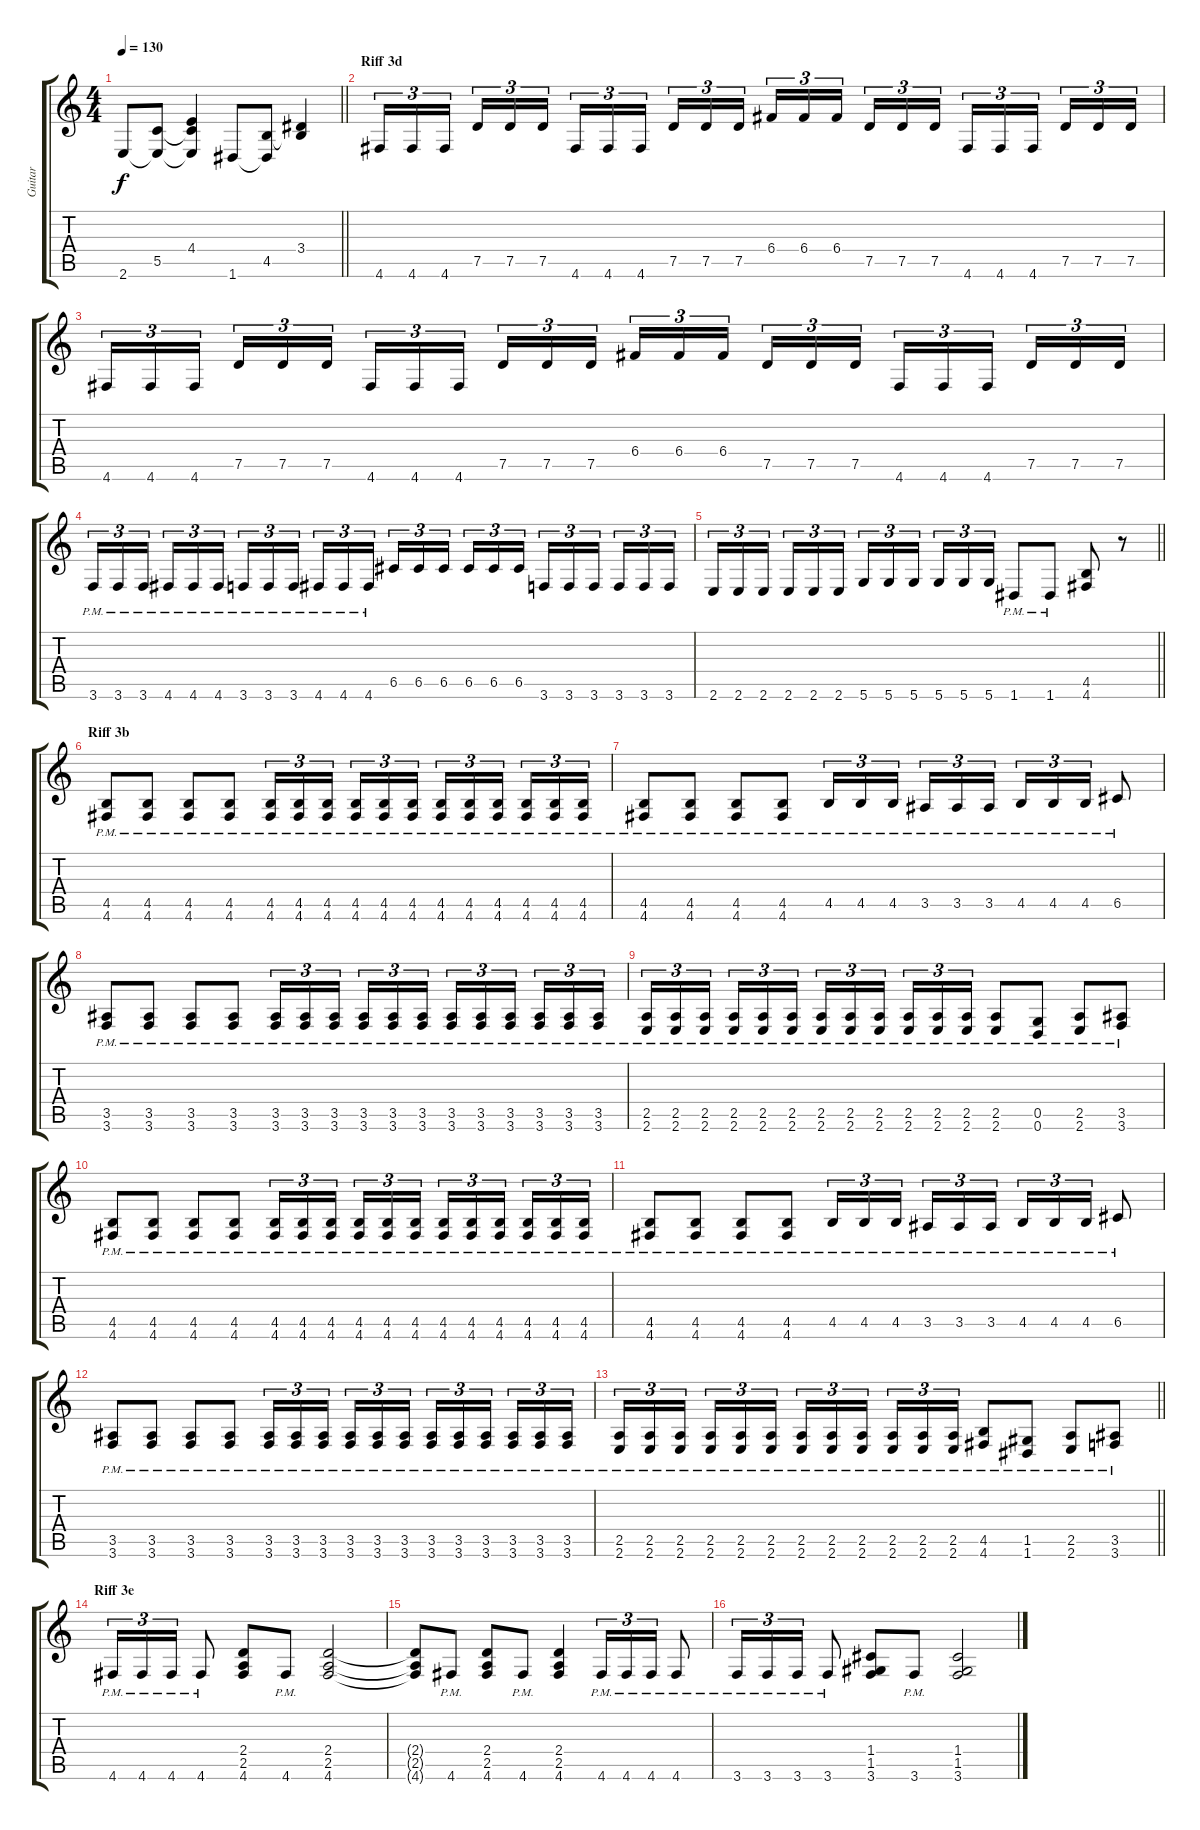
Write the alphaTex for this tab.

\track ("Guitar" "Guitar") {instrument distortionguitar}
\staff {score tabs}
\tuning (D4 A3 F3 C3 G2 D2) {hide}
\ts (4 4)
\tempo 130
\clef g2
\barLineRight lightlight
\ks c
2.6.8{dy f} (5.5 2.6{t}).8 (4.4 5.5{t} 2.6{t}).4 1.6.8 (4.5 1.6{t}).8 (3.4 4.5{t}).4 |
\section ("" "Riff 3d")
4.6.16{tu (3 2)} 4.6.16{tu (3 2)} 4.6.16{tu (3 2) beam splitsecondary} 7.5.16{tu (3 2)} 7.5.16{tu (3 2)} 7.5.16{tu (3 2)} 4.6.16{tu (3 2)} 4.6.16{tu (3 2)} 4.6.16{tu (3 2) beam splitsecondary} 7.5.16{tu (3 2)} 7.5.16{tu (3 2)} 7.5.16{tu (3 2)} 6.4.16{tu (3 2)} 6.4.16{tu (3 2)} 6.4.16{tu (3 2) beam splitsecondary} 7.5.16{tu (3 2)} 7.5.16{tu (3 2)} 7.5.16{tu (3 2)} 4.6.16{tu (3 2)} 4.6.16{tu (3 2)} 4.6.16{tu (3 2) beam splitsecondary} 7.5.16{tu (3 2)} 7.5.16{tu (3 2)} 7.5.16{tu (3 2)} |
4.6.16{tu (3 2)} 4.6.16{tu (3 2)} 4.6.16{tu (3 2) beam splitsecondary} 7.5.16{tu (3 2)} 7.5.16{tu (3 2)} 7.5.16{tu (3 2)} 4.6.16{tu (3 2)} 4.6.16{tu (3 2)} 4.6.16{tu (3 2) beam splitsecondary} 7.5.16{tu (3 2)} 7.5.16{tu (3 2)} 7.5.16{tu (3 2)} 6.4.16{tu (3 2)} 6.4.16{tu (3 2)} 6.4.16{tu (3 2) beam splitsecondary} 7.5.16{tu (3 2)} 7.5.16{tu (3 2)} 7.5.16{tu (3 2)} 4.6.16{tu (3 2)} 4.6.16{tu (3 2)} 4.6.16{tu (3 2) beam splitsecondary} 7.5.16{tu (3 2)} 7.5.16{tu (3 2)} 7.5.16{tu (3 2)} |
3.6{pm}.16{tu (3 2)} 3.6{pm}.16{tu (3 2)} 3.6{pm}.16{tu (3 2) beam splitsecondary} 4.6{pm}.16{tu (3 2)} 4.6{pm}.16{tu (3 2)} 4.6{pm}.16{tu (3 2)} 3.6{pm}.16{tu (3 2)} 3.6{pm}.16{tu (3 2)} 3.6{pm}.16{tu (3 2) beam splitsecondary} 4.6{pm}.16{tu (3 2)} 4.6{pm}.16{tu (3 2)} 4.6{pm}.16{tu (3 2)} 6.5.16{tu (3 2)} 6.5.16{tu (3 2)} 6.5.16{tu (3 2) beam splitsecondary} 6.5.16{tu (3 2)} 6.5.16{tu (3 2)} 6.5.16{tu (3 2)} 3.6.16{tu (3 2)} 3.6.16{tu (3 2)} 3.6.16{tu (3 2) beam splitsecondary} 3.6.16{tu (3 2)} 3.6.16{tu (3 2)} 3.6.16{tu (3 2)} |
\barLineRight lightlight
2.6.16{tu (3 2)} 2.6.16{tu (3 2)} 2.6.16{tu (3 2) beam splitsecondary} 2.6.16{tu (3 2)} 2.6.16{tu (3 2)} 2.6.16{tu (3 2)} 5.6.16{tu (3 2)} 5.6.16{tu (3 2)} 5.6.16{tu (3 2) beam splitsecondary} 5.6.16{tu (3 2)} 5.6.16{tu (3 2)} 5.6.16{tu (3 2)} 1.6{pm}.8 1.6{pm}.8 (4.5 4.6).8 r.8 |
\section ("" "Riff 3b")
(4.5{pm} 4.6{pm}).8 (4.5{pm} 4.6{pm}).8 (4.5{pm} 4.6{pm}).8 (4.5{pm} 4.6{pm}).8 (4.5{pm} 4.6{pm}).16{tu (3 2)} (4.5{pm} 4.6{pm}).16{tu (3 2)} (4.5{pm} 4.6{pm}).16{tu (3 2) beam splitsecondary} (4.5{pm} 4.6{pm}).16{tu (3 2)} (4.5{pm} 4.6{pm}).16{tu (3 2)} (4.5{pm} 4.6{pm}).16{tu (3 2)} (4.5{pm} 4.6{pm}).16{tu (3 2)} (4.5{pm} 4.6{pm}).16{tu (3 2)} (4.5{pm} 4.6{pm}).16{tu (3 2) beam splitsecondary} (4.5{pm} 4.6{pm}).16{tu (3 2)} (4.5{pm} 4.6{pm}).16{tu (3 2)} (4.5{pm} 4.6{pm}).16{tu (3 2)} |
(4.5{pm} 4.6{pm}).8 (4.5{pm} 4.6{pm}).8 (4.5{pm} 4.6{pm}).8 (4.5{pm} 4.6{pm}).8 4.5{pm}.16{tu (3 2)} 4.5{pm}.16{tu (3 2)} 4.5{pm}.16{tu (3 2) beam splitsecondary} 3.5{pm}.16{tu (3 2)} 3.5{pm}.16{tu (3 2)} 3.5{pm}.16{tu (3 2)} 4.5{pm}.16{tu (3 2)} 4.5{pm}.16{tu (3 2)} 4.5{pm}.16{tu (3 2)} 6.5{pm}.8 |
(3.5{pm} 3.6{pm}).8 (3.5{pm} 3.6{pm}).8 (3.5{pm} 3.6{pm}).8 (3.5{pm} 3.6{pm}).8 (3.5{pm} 3.6{pm}).16{tu (3 2)} (3.5{pm} 3.6{pm}).16{tu (3 2)} (3.5{pm} 3.6{pm}).16{tu (3 2) beam splitsecondary} (3.5{pm} 3.6{pm}).16{tu (3 2)} (3.5{pm} 3.6{pm}).16{tu (3 2)} (3.5{pm} 3.6{pm}).16{tu (3 2)} (3.5{pm} 3.6{pm}).16{tu (3 2)} (3.5{pm} 3.6{pm}).16{tu (3 2)} (3.5{pm} 3.6{pm}).16{tu (3 2) beam splitsecondary} (3.5{pm} 3.6{pm}).16{tu (3 2)} (3.5{pm} 3.6{pm}).16{tu (3 2)} (3.5{pm} 3.6{pm}).16{tu (3 2)} |
(2.5{pm} 2.6{pm}).16{tu (3 2)} (2.5{pm} 2.6{pm}).16{tu (3 2)} (2.5{pm} 2.6{pm}).16{tu (3 2) beam splitsecondary} (2.5{pm} 2.6{pm}).16{tu (3 2)} (2.5{pm} 2.6{pm}).16{tu (3 2)} (2.5{pm} 2.6{pm}).16{tu (3 2)} (2.5{pm} 2.6{pm}).16{tu (3 2)} (2.5{pm} 2.6{pm}).16{tu (3 2)} (2.5{pm} 2.6{pm}).16{tu (3 2) beam splitsecondary} (2.5{pm} 2.6{pm}).16{tu (3 2)} (2.5{pm} 2.6{pm}).16{tu (3 2)} (2.5{pm} 2.6{pm}).16{tu (3 2)} (2.5{pm} 2.6{pm}).8 (0.5{pm} 0.6{pm}).8 (2.5{pm} 2.6{pm}).8 (3.5{pm} 3.6{pm}).8 |
(4.5{pm} 4.6{pm}).8 (4.5{pm} 4.6{pm}).8 (4.5{pm} 4.6{pm}).8 (4.5{pm} 4.6{pm}).8 (4.5{pm} 4.6{pm}).16{tu (3 2)} (4.5{pm} 4.6{pm}).16{tu (3 2)} (4.5{pm} 4.6{pm}).16{tu (3 2) beam splitsecondary} (4.5{pm} 4.6{pm}).16{tu (3 2)} (4.5{pm} 4.6{pm}).16{tu (3 2)} (4.5{pm} 4.6{pm}).16{tu (3 2)} (4.5{pm} 4.6{pm}).16{tu (3 2)} (4.5{pm} 4.6{pm}).16{tu (3 2)} (4.5{pm} 4.6{pm}).16{tu (3 2) beam splitsecondary} (4.5{pm} 4.6{pm}).16{tu (3 2)} (4.5{pm} 4.6{pm}).16{tu (3 2)} (4.5{pm} 4.6{pm}).16{tu (3 2)} |
(4.5{pm} 4.6{pm}).8 (4.5{pm} 4.6{pm}).8 (4.5{pm} 4.6{pm}).8 (4.5{pm} 4.6{pm}).8 4.5{pm}.16{tu (3 2)} 4.5{pm}.16{tu (3 2)} 4.5{pm}.16{tu (3 2) beam splitsecondary} 3.5{pm}.16{tu (3 2)} 3.5{pm}.16{tu (3 2)} 3.5{pm}.16{tu (3 2)} 4.5{pm}.16{tu (3 2)} 4.5{pm}.16{tu (3 2)} 4.5{pm}.16{tu (3 2)} 6.5{pm}.8 |
(3.5{pm} 3.6{pm}).8 (3.5{pm} 3.6{pm}).8 (3.5{pm} 3.6{pm}).8 (3.5{pm} 3.6{pm}).8 (3.5{pm} 3.6{pm}).16{tu (3 2)} (3.5{pm} 3.6{pm}).16{tu (3 2)} (3.5{pm} 3.6{pm}).16{tu (3 2) beam splitsecondary} (3.5{pm} 3.6{pm}).16{tu (3 2)} (3.5{pm} 3.6{pm}).16{tu (3 2)} (3.5{pm} 3.6{pm}).16{tu (3 2)} (3.5{pm} 3.6{pm}).16{tu (3 2)} (3.5{pm} 3.6{pm}).16{tu (3 2)} (3.5{pm} 3.6{pm}).16{tu (3 2) beam splitsecondary} (3.5{pm} 3.6{pm}).16{tu (3 2)} (3.5{pm} 3.6{pm}).16{tu (3 2)} (3.5{pm} 3.6{pm}).16{tu (3 2)} |
\barLineRight lightlight
(2.5{pm} 2.6{pm}).16{tu (3 2)} (2.5{pm} 2.6{pm}).16{tu (3 2)} (2.5{pm} 2.6{pm}).16{tu (3 2) beam splitsecondary} (2.5{pm} 2.6{pm}).16{tu (3 2)} (2.5{pm} 2.6{pm}).16{tu (3 2)} (2.5{pm} 2.6{pm}).16{tu (3 2)} (2.5{pm} 2.6{pm}).16{tu (3 2)} (2.5{pm} 2.6{pm}).16{tu (3 2)} (2.5{pm} 2.6{pm}).16{tu (3 2) beam splitsecondary} (2.5{pm} 2.6{pm}).16{tu (3 2)} (2.5{pm} 2.6{pm}).16{tu (3 2)} (2.5{pm} 2.6{pm}).16{tu (3 2)} (4.5{pm} 4.6{pm}).8 (1.5{pm} 1.6{pm}).8 (2.5{pm} 2.6{pm}).8 (3.5{pm} 3.6{pm}).8 |
\section ("" "Riff 3e")
4.6{pm}.16{tu (3 2)} 4.6{pm}.16{tu (3 2)} 4.6{pm}.16{tu (3 2)} 4.6{pm}.8 (2.4 2.5 4.6).8 4.6{pm}.8 (2.4 2.5 4.6).2 |
(2.4{t} 2.5{t} 4.6{t}).8 4.6{pm}.8 (2.4 2.5 4.6).8 4.6{pm}.8 (2.4 2.5 4.6).4 4.6{pm}.16{tu (3 2)} 4.6{pm}.16{tu (3 2)} 4.6{pm}.16{tu (3 2)} 4.6{pm}.8 |
3.6{pm}.16{tu (3 2)} 3.6{pm}.16{tu (3 2)} 3.6{pm}.16{tu (3 2)} 3.6{pm}.8 (1.4 1.5 3.6).8 3.6{pm}.8 (1.4 1.5 3.6).2
